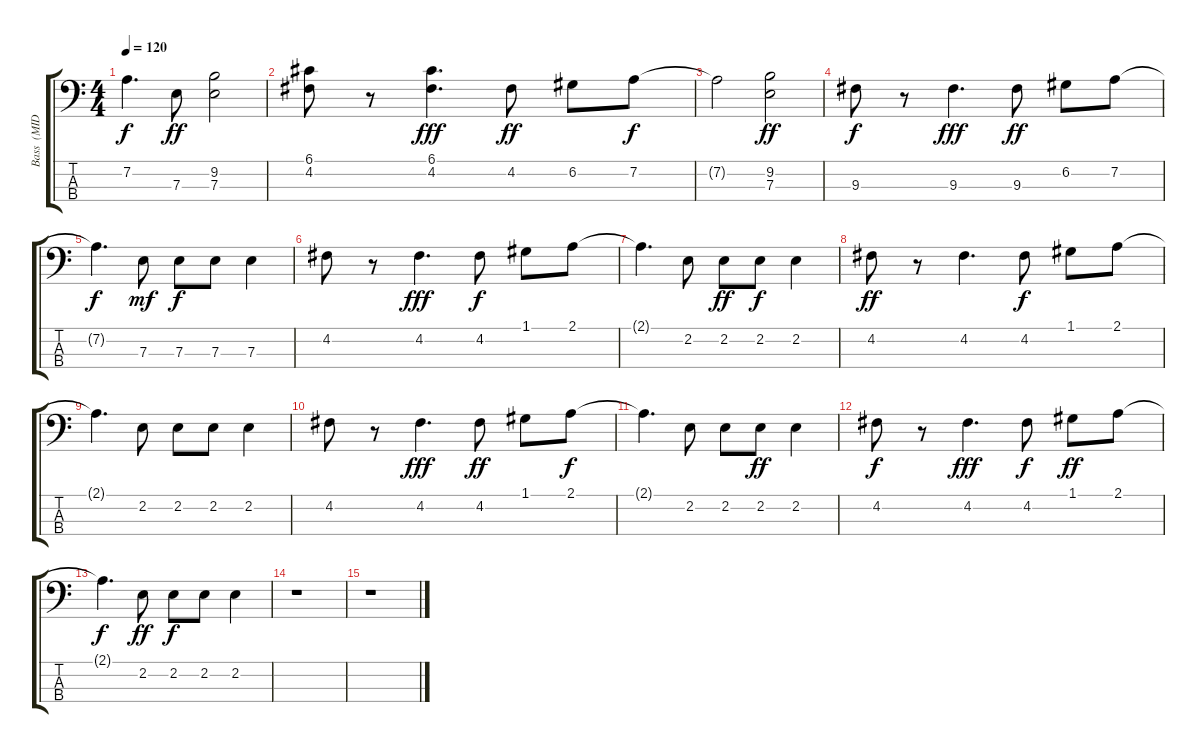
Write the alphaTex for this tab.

\track ("Bass  (MIDI)" "Bass  (MID") {instrument synthbass2}
\staff {score tabs}
\tuning (G2 D2 A1 E1) {hide}
\ts (4 4)
\tempo 120
\clef f4
\ks c
7.2{t}.4{d dy f} 7.3.8{dy ff} (9.2 7.3).2 |
(6.1 4.2).8 r.8 (6.1 4.2).4{d dy fff} 4.2.8{dy ff} 6.2.8 7.2.8{dy f} |
7.2{t}.2 (9.2 7.3).2{dy ff} |
9.3.8{dy f} r.8 9.3.4{d dy fff} 9.3.8{dy ff} 6.2.8 7.2.8 |
7.2{t}.4{d dy f} 7.3.8{dy mf} 7.3.8{dy f} 7.3.8 7.3.4 |
4.2.8{volume 16} r.8 4.2.4{d dy fff} 4.2.8{dy f volume 15} 1.1.8 2.1.8 |
2.1{t}.4{d} 2.2.8{volume 15} 2.2.8{dy ff volume 14} 2.2.8{dy f} 2.2.4 |
4.2.8{dy ff volume 13} r.8 4.2.4{d} 4.2.8{dy f volume 13} 1.1.8 2.1.8 |
2.1{t}.4{d} 2.2.8{volume 12} 2.2.8{volume 12} 2.2.8 2.2.4 |
4.2.8{volume 11} r.8 4.2.4{d dy fff} 4.2.8{dy ff volume 10} 1.1.8 2.1.8{dy f} |
2.1{t}.4{d} 2.2.8{volume 10} 2.2.8{volume 9} 2.2.8{dy ff} 2.2.4 |
4.2.8{dy f volume 8} r.8 4.2.4{d dy fff} 4.2.8{dy f volume 8} 1.1.8{dy ff} 2.1.8 |
2.1{t}.4{d dy f} 2.2.8{dy ff volume 7} 2.2.8{dy f volume 6} 2.2.8 2.2.4 |
r.1 |
r.1
